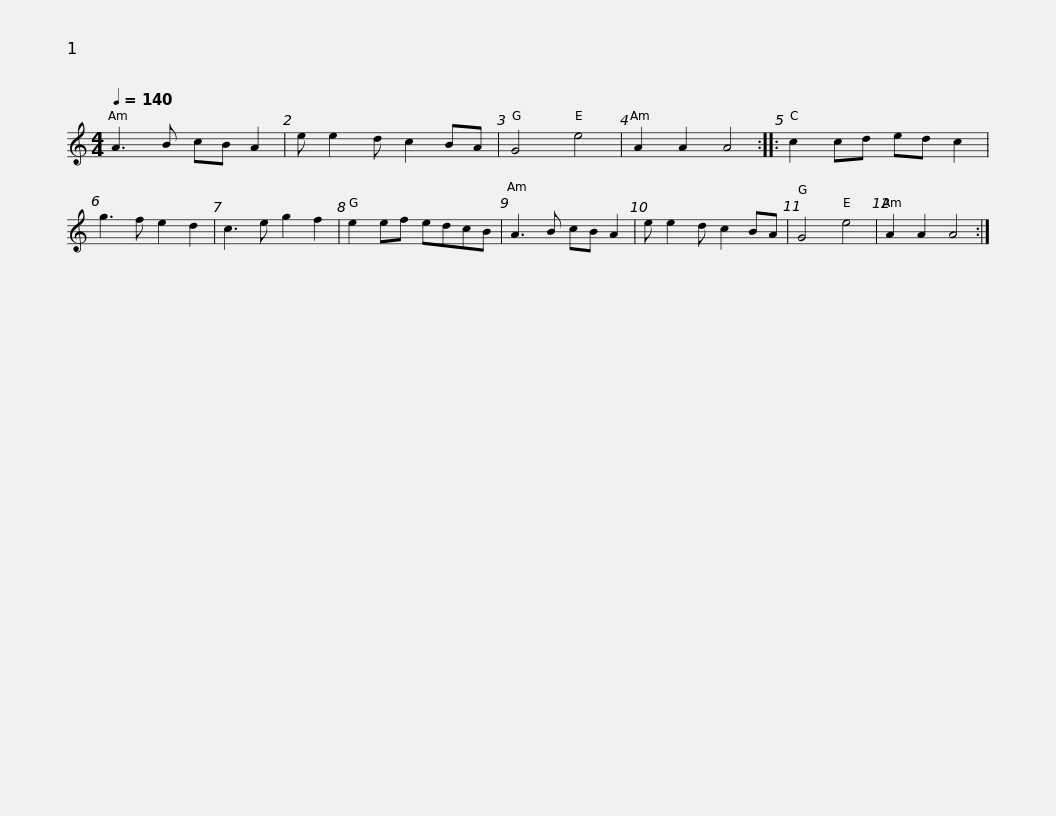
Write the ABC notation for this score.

X:1
L:1/8
Q:1/4=140
M:4/4
I:linebreak $
K:C
V:1 treble
V:1
 A3 B cB A2 | e e2 d c2 BA | G4 e4 | A2 A2 A4 ::$ c2 cd ed c2 | %5
 g3 f e2 d2 | c3 e g2 f2 | e2 ef edcB |$ A3 B cB A2 | e e2 d c2 BA | %10
 G4 e4 | A2 A2 A4 :| %12
